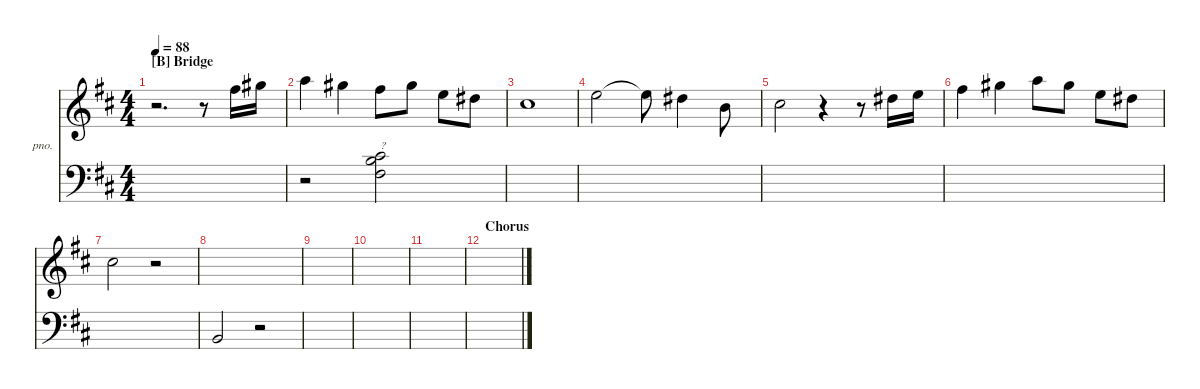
\defaultSystemsLayout 4
\hideDynamics
\bracketExtendMode nobrackets
\firstSystemTrackNameOrientation horizontal
\otherSystemsTrackNameOrientation horizontal
\track ("Acoustic Piano" "pno.") {defaultSystemsLayout 2 solo instrument acousticgrandpiano}
\staff {score}
\tuning (E4 B3 G3 D3 A2 E2)
\ts (4 4)
\section ("B" "Bridge")
\tempo 88
\clef g2
\scale
1.05468
\ks bminor
r.2{d dy mf beam Down} r.8{beam Down} 14.1{acc #}.16{beam Down} 16.1{acc #}.16{beam Down} |
\scale
0.945316 22.2{acc forcenatural}.4{beam Down} 16.1{acc #}.4{beam Down} 14.1{acc #}.8{beam Down} 16.1{acc #}.8{beam Down} 17.2{acc forcenatural}.8{beam Down} 11.1{acc #}.8{beam Down} |
\scale
1.05468 9.1{acc #}.1{beam Down} |
\scale
0.945316 12.1{acc forcenatural}.2{beam Down} 12.1{t acc forcenatural}.8{beam Down} 11.1{acc #}.4{beam Down} 12.2{acc forcenatural}.8{beam Down} |
\scale
1.05468 9.1{acc #}.2{beam Down} r.4{beam Down} r.8{beam Down} 11.1{acc #}.16{beam Down} 12.1{acc forcenatural}.16{beam Down} |
\scale
0.945316 14.1{acc #}.4{beam Down} 16.1{acc #}.4{beam Down} 17.1{acc forcenatural}.8{beam Down} 16.1{acc #}.8{beam Down} 12.1{acc forcenatural}.8{beam Down} 11.1{acc #}.8{beam Down} |
\scale
1.05468 9.1{acc #}.2{beam Down} r.2{beam Down} |
\scale
0.945316 |
\scale
1.05468 |
\scale
0.945316 |
\scale
1.05911 |
\section ("" "Chorus")
\scale
0.940895 |
\scale
1.05468 |
\scale
0.945316 |
\scale
1.05468 |
\scale
0.945316
\staff {score}
\tuning (G2 D2 A1 E1 B0)
\clef f4
\ottava regular
\simile none
\scale
1.05468
\ks bminor
|
\scale
0.945316 r.2{beam Down} (16.2{acc #} 31.4{acc forcenatural} 18.1{acc #}).2{txt "?" beam Down} |
\scale
1.05468 |
\scale
0.945316 |
\scale
1.05468 |
\scale
0.945316 |
\scale
1.05468 |
\scale
0.945316 4.1{acc forcenatural}.2{beam Up} r.2{beam Up} |
\scale
1.05468 |
\scale
0.945316 |
\scale
1.05911 |
\scale
0.940895 |
\scale
1.05468 |
\scale
0.945316 |
\scale
1.05468 |
\scale
0.945316
